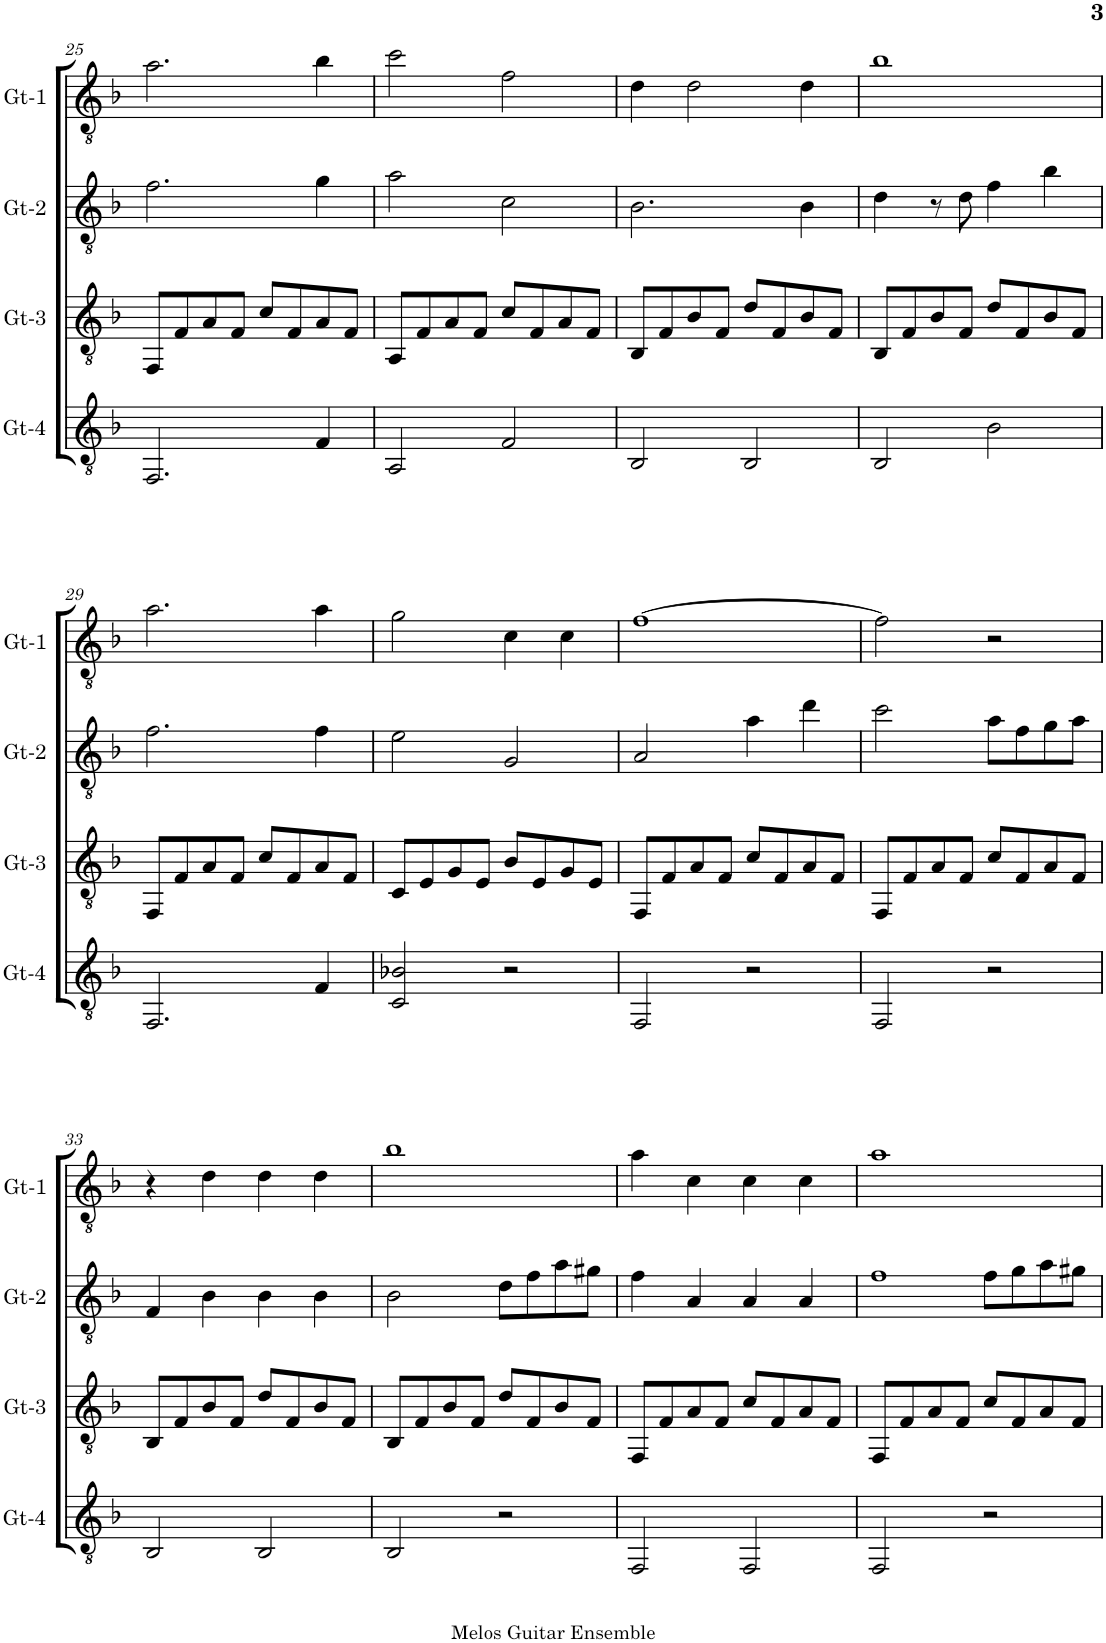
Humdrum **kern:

**kern	**kern	**kern	**kern
*part4	*part3	*part2	*part1
*staff4	*staff3	*staff2	*staff1
*I"Gt-4	*I"Gt-3	*I"Gt-2	*I"Gt-1
*I'Gt-4	*I'Gt-3	*I'Gt-2	*I'Gt-1
!!LO:PB:g=z
*clefGv2	*clefGv2	*clefGv2	*clefGv2
*k[b-]	*k[b-]	*k[b-]	*k[b-]
*M4/4	*M4/4	*M4/4	*M4/4
=25	=25	=25	=25
2.FF/	8FF/L	2.f\	2.a\
.	8F/	.	.
.	8A/	.	.
.	8F/J	.	.
.	8c/L	.	.
.	8F/	.	.
4F/	8A/	4g\	4b-\
.	8F/J	.	.
=26	=26	=26	=26
2AA/	8AA/L	2a\	2cc\
.	8F/	.	.
.	8A/	.	.
.	8F/J	.	.
2F/	8c/L	2c\	2f\
.	8F/	.	.
.	8A/	.	.
.	8F/J	.	.
=27	=27	=27	=27
2BB-/	8BB-/L	2.B-\	4d\
.	8F/	.	.
.	8B-/	.	2d\
.	8F/J	.	.
2BB-/	8d/L	.	.
.	8F/	.	.
.	8B-/	4B-\	4d\
.	8F/J	.	.
=28	=28	=28	=28
2BB-/	8BB-/L	4d\	1b-
.	8F/	.	.
.	8B-/	8r	.
.	8F/J	8d\	.
2B-\	8d/L	4f\	.
.	8F/	.	.
.	8B-/	4b-\	.
.	8F/J	.	.
!!LO:LB:g=z
=29	=29	=29	=29
2.FF/	8FF/L	2.f\	2.a\
.	8F/	.	.
.	8A/	.	.
.	8F/J	.	.
.	8c/L	.	.
.	8F/	.	.
4F/	8A/	4f\	4a\
.	8F/J	.	.
=30	=30	=30	=30
2C/ 2B-X/	8C/L	2e\	2g\
.	8E/	.	.
.	8G/	.	.
.	8E/J	.	.
2r	8B-/L	2G/	4c\
.	8E/	.	.
.	8G/	.	4c\
.	8E/J	.	.
=31	=31	=31	=31
2FF/	8FF/L	2A/	[1f
.	8F/	.	.
.	8A/	.	.
.	8F/J	.	.
2r	8c/L	4a\	.
.	8F/	.	.
.	8A/	4dd\	.
.	8F/J	.	.
=32	=32	=32	=32
2FF/	8FF/L	2cc\	2f\]
.	8F/	.	.
.	8A/	.	.
.	8F/J	.	.
2r	8c/L	8a\L	2r
.	8F/	8f\	.
.	8A/	8g\	.
.	8F/J	8a\J	.
!!LO:LB:g=z
=33	=33	=33	=33
2BB-/	8BB-/L	4F/	4r
.	8F/	.	.
.	8B-/	4B-\	4d\
.	8F/J	.	.
2BB-/	8d/L	4B-\	4d\
.	8F/	.	.
.	8B-/	4B-\	4d\
.	8F/J	.	.
=34	=34	=34	=34
2BB-/	8BB-/L	2B-\	1b-
.	8F/	.	.
.	8B-/	.	.
.	8F/J	.	.
2r	8d/L	8d\L	.
.	8F/	8f\	.
.	8B-/	8a\	.
.	8F/J	8g#X\J	.
=35	=35	=35	=35
2FF/	8FF/L	4f\	4a\
.	8F/	.	.
.	8A/	4A/	4c\
.	8F/J	.	.
2FF/	8c/L	4A/	4c\
.	8F/	.	.
.	8A/	4A/	4c\
.	8F/J	.	.
=36	=36	=36	=36
*	*	*^	*
2FF/	8FF/L	1f	2ryy	1a
.	8F/	.	.	.
.	8A/	.	.	.
.	8F/J	.	.	.
2r	8c/L	.	8f\L	.
.	8F/	.	8g\	.
.	8A/	.	8a\	.
.	8F/J	.	8g#X\J	.
*	*	*v	*v	*
=	=	=	=
*-	*-	*-	*-
